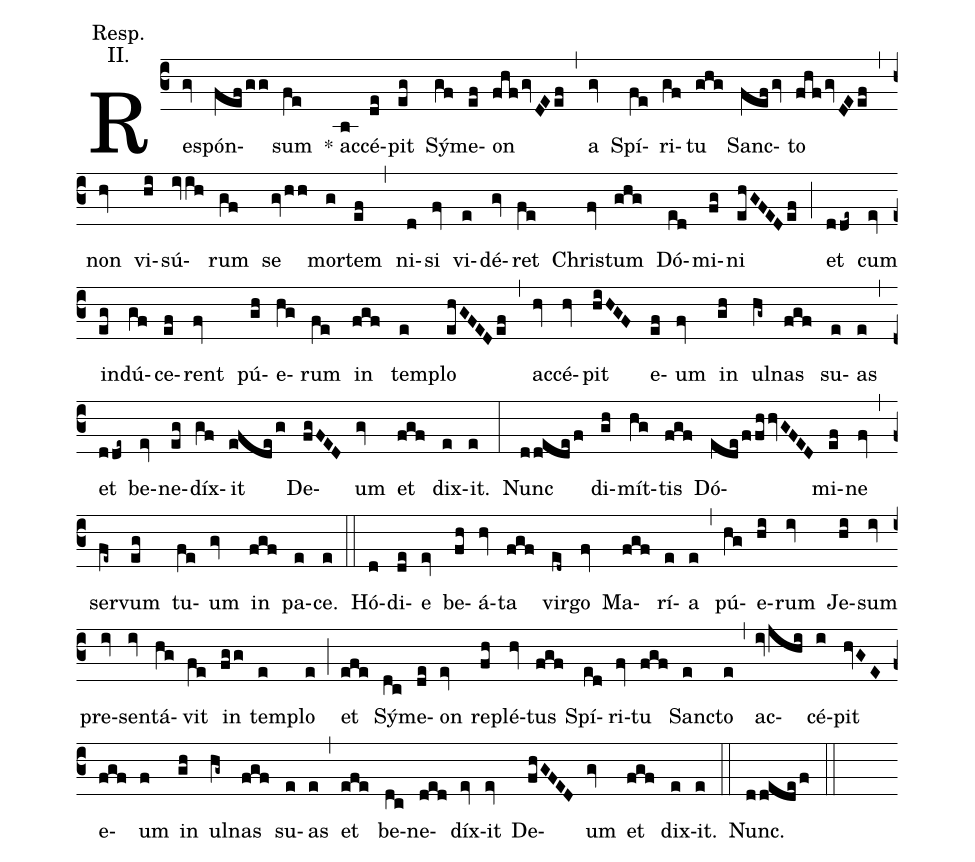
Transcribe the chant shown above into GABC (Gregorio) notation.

annotation: Resp.;
annotation: II.;
%%
(c3) Res(gv)pón(fefgg)sum(fe) * ac(b)cé(de)pit(eg) Sý(gf)me(ef)on(fhfgvDEef) (,)
a(gv) Spí(fe)ri(gf)tu(ghg) Sanc(fefgv)to(fhfgvDEef) (,)
non(hv) vi(hi)sú(ivih)rum(gf) se(gvhh) mor(g)tem(ef) (,)
ni(d)si(fv) vi(e)dé(gv)ret(fe) Chris(fv)tum(ghg) Dó(ed)mi(fg)ni(ehGFEDef) (;)
et(dde~) cum(ev) in(eg)dú(gf)ce(ef)rent(fv) pú(gh)e(hg)rum(fe) in(fgf) tem(e)plo(ehGFEDef) (,)
ac(hv)cé(hv)pit(hiHGF) e(ef)um(fv) in(gh) ul(hg~)nas(fgf) su(e)as(e) (,)
et(dde~) be(ev)ne(eg)díx(gf)it(efdeg) De(fgFED)um(gv) et(fgf) dix(e)it.(e) (:)
Nunc(ddedef) di(gh)mít(hg)tis(fgf) Dó(edeffhhvGFED)mi(ef)ne(fv) (,)
ser(fe~)vum(eg) tu(fe)um(gv) in(fgf) pa(e)ce.(e) (::)
Hó(d)di(de)e(ev) be(fh)á(hv)ta(fgf) vir(ed~)go(fv) Ma(fgf)rí(e)a(e) (,)
pú(hg)e(hi)rum(iv) Je(hi)sum(iv) pre(iv)sen(iv)tá(hg)vit(fe) in(fgg) tem(e)plo(e) (;)
et(efe) Sý(dc)me(de)on(ev) re(fh)plé(hv)tus(fgf) Spí(ed)ri(fv)tu(fgf) Sanc(e)to(e) (,)
ac(ivjhi)cé(i)pit(hvGE) e(fgf)um(f) in(gh) ul(hg~)nas(fgf) su(e)as(e) (,)
et(efe) be(dc)ne(ded)díx(ev)it(ev) De(fhGFED)um(gv) et(fgf) dix(e)it.(e) (::)
Nunc.(ddedef) (::)
